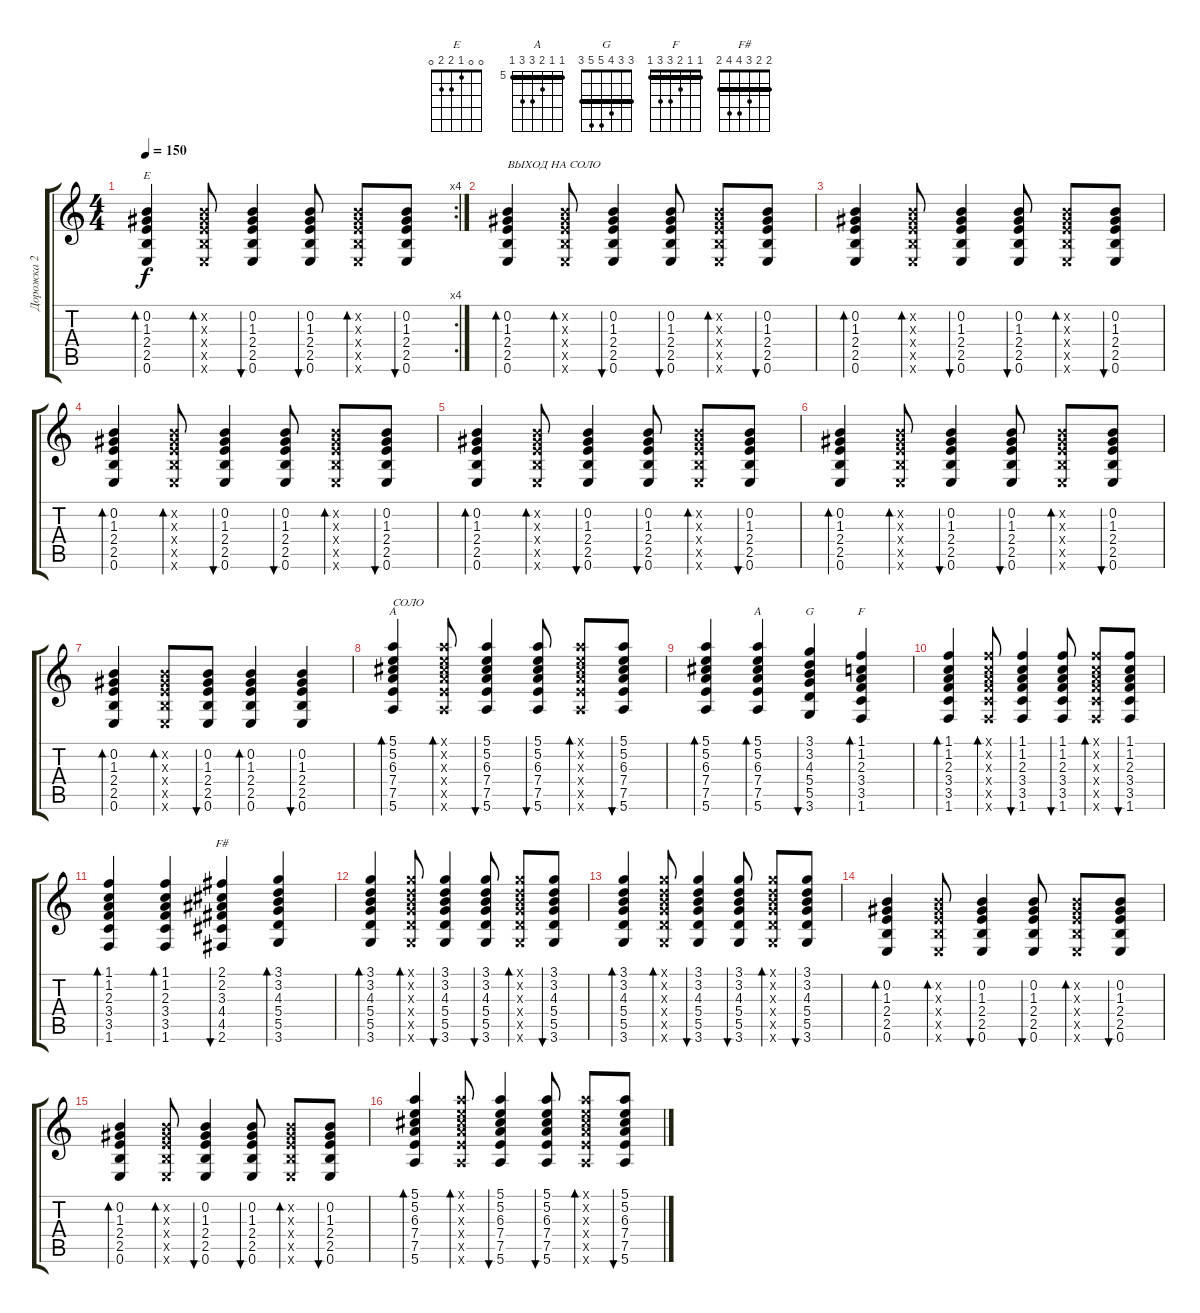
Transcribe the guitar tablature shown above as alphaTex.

\track ("Дорожка 2" "Дорожка 2") {instrument acousticguitarnylon}
\staff {score tabs}
\tuning (E4 B3 G3 D3 A2 E2) {hide}
\chord ("E" 0 0 1 2 2 0)
\chord ("A" x x x x x x)
\chord ("A" 5 5 6 7 7 5) {firstfret 5 barre 5}
\chord ("G" 3 3 4 5 5 3) {barre 3}
\chord ("F" 1 1 2 3 3 1) {barre 1}
\chord ("F#" 2 2 3 4 4 2) {barre 2}
\rc 4
\ts (4 4)
\tempo 150
\clef g2
\ks c
(0.2 1.3 2.4 2.5 0.6).4{bd 60 ch "E" dy f} (0.2{x} 1.3{x} 2.4{x} 2.5{x} 0.6{x}).8{bd 60} (0.2 1.3 2.4 2.5 0.6).4{bu 60} (0.2 1.3 2.4 2.5 0.6).8{bu 60} (0.2{x} 1.3{x} 2.4{x} 2.5{x} 0.6{x}).8{bd 60} (0.2 1.3 2.4 2.5 0.6).8{bu 60} |
(0.2 1.3 2.4 2.5 0.6).4{bd 60 txt "ВЫХОД НА СОЛО"} (0.2{x} 1.3{x} 2.4{x} 2.5{x} 0.6{x}).8{bd 60} (0.2 1.3 2.4 2.5 0.6).4{bu 60} (0.2 1.3 2.4 2.5 0.6).8{bu 60} (0.2{x} 1.3{x} 2.4{x} 2.5{x} 0.6{x}).8{bd 60} (0.2 1.3 2.4 2.5 0.6).8{bu 60} |
(0.2 1.3 2.4 2.5 0.6).4{bd 60} (0.2{x} 1.3{x} 2.4{x} 2.5{x} 0.6{x}).8{bd 60} (0.2 1.3 2.4 2.5 0.6).4{bu 60} (0.2 1.3 2.4 2.5 0.6).8{bu 60} (0.2{x} 1.3{x} 2.4{x} 2.5{x} 0.6{x}).8{bd 60} (0.2 1.3 2.4 2.5 0.6).8{bu 60} |
(0.2 1.3 2.4 2.5 0.6).4{bd 60} (0.2{x} 1.3{x} 2.4{x} 2.5{x} 0.6{x}).8{bd 60} (0.2 1.3 2.4 2.5 0.6).4{bu 60} (0.2 1.3 2.4 2.5 0.6).8{bu 60} (0.2{x} 1.3{x} 2.4{x} 2.5{x} 0.6{x}).8{bd 60} (0.2 1.3 2.4 2.5 0.6).8{bu 60} |
(0.2 1.3 2.4 2.5 0.6).4{bd 60} (0.2{x} 1.3{x} 2.4{x} 2.5{x} 0.6{x}).8{bd 60} (0.2 1.3 2.4 2.5 0.6).4{bu 60} (0.2 1.3 2.4 2.5 0.6).8{bu 60} (0.2{x} 1.3{x} 2.4{x} 2.5{x} 0.6{x}).8{bd 60} (0.2 1.3 2.4 2.5 0.6).8{bu 60} |
(0.2 1.3 2.4 2.5 0.6).4{bd 60} (0.2{x} 1.3{x} 2.4{x} 2.5{x} 0.6{x}).8{bd 60} (0.2 1.3 2.4 2.5 0.6).4{bu 60} (0.2 1.3 2.4 2.5 0.6).8{bu 60} (0.2{x} 1.3{x} 2.4{x} 2.5{x} 0.6{x}).8{bd 60} (0.2 1.3 2.4 2.5 0.6).8{bu 60} |
(0.2 1.3 2.4 2.5 0.6).4{bd 60} (0.2{x} 1.3{x} 2.4{x} 2.5{x} 0.6{x}).8{bd 60} (0.2 1.3 2.4 2.5 0.6).8{bu 60} (0.2 1.3 2.4 2.5 0.6).4{bd 60} (0.2 1.3 2.4 2.5 0.6).4{bu 60} |
(5.1 5.2 6.3 7.4 7.5 5.6).4{bd 60 ch "A" txt "СОЛО"} (5.1{x} 5.2{x} 6.3{x} 7.4{x} 7.5{x} 5.6{x}).8{bd 60} (5.1 5.2 6.3 7.4 7.5 5.6).4{bu 60} (5.1 5.2 6.3 7.4 7.5 5.6).8{bu 60} (5.1{x} 5.2{x} 6.3{x} 7.4{x} 7.5{x} 5.6{x}).8{bd 60} (5.1 5.2 6.3 7.4 7.5 5.6).8{bu 60} |
(5.1 5.2 6.3 7.4 7.5 5.6).4{bd 60} (5.1 5.2 6.3 7.4 7.5 5.6).4{bd 60 ch "A"} (3.1 3.2 4.3 5.4 5.5 3.6).4{bu 60 ch "G"} (1.1 1.2 2.3 3.4 3.5 1.6).4{bd 60 ch "F"} |
(1.1 1.2 2.3 3.4 3.5 1.6).4{bd 60} (1.1{x} 1.2{x} 2.3{x} 3.4{x} 3.5{x} 1.6{x}).8{bd 60} (1.1 1.2 2.3 3.4 3.5 1.6).4{bu 60} (1.1 1.2 2.3 3.4 3.5 1.6).8{bu 60} (1.1{x} 1.2{x} 2.3{x} 3.4{x} 3.5{x} 1.6{x}).8{bd 60} (1.1 1.2 2.3 3.4 3.5 1.6).8{bu 60} |
(1.1 1.2 2.3 3.4 3.5 1.6).4{bd 60} (1.1 1.2 2.3 3.4 3.5 1.6).4{bd 60} (2.1 2.2 3.3 4.4 4.5 2.6).4{bu 60 ch "F#"} (3.1 3.2 4.3 5.4 5.5 3.6).4{bd 60} |
(3.1 3.2 4.3 5.4 5.5 3.6).4{bd 60} (3.1{x} 3.2{x} 4.3{x} 5.4{x} 5.5{x} 3.6{x}).8{bd 60} (3.1 3.2 4.3 5.4 5.5 3.6).4{bu 60} (3.1 3.2 4.3 5.4 5.5 3.6).8{bu 60} (3.1{x} 3.2{x} 4.3{x} 5.4{x} 5.5{x} 3.6{x}).8{bd 60} (3.1 3.2 4.3 5.4 5.5 3.6).8{bu 60} |
(3.1 3.2 4.3 5.4 5.5 3.6).4{bd 60} (3.1{x} 3.2{x} 4.3{x} 5.4{x} 5.5{x} 3.6{x}).8{bd 60} (3.1 3.2 4.3 5.4 5.5 3.6).4{bu 60} (3.1 3.2 4.3 5.4 5.5 3.6).8{bu 60} (3.1{x} 3.2{x} 4.3{x} 5.4{x} 5.5{x} 3.6{x}).8{bd 60} (3.1 3.2 4.3 5.4 5.5 3.6).8{bu 60} |
(0.2 1.3 2.4 2.5 0.6).4{bd 60} (0.2{x} 1.3{x} 2.4{x} 2.5{x} 0.6{x}).8{bd 60} (0.2 1.3 2.4 2.5 0.6).4{bu 60} (0.2 1.3 2.4 2.5 0.6).8{bu 60} (0.2{x} 1.3{x} 2.4{x} 2.5{x} 0.6{x}).8{bd 60} (0.2 1.3 2.4 2.5 0.6).8{bu 60} |
(0.2 1.3 2.4 2.5 0.6).4{bd 60} (0.2{x} 1.3{x} 2.4{x} 2.5{x} 0.6{x}).8{bd 60} (0.2 1.3 2.4 2.5 0.6).4{bu 60} (0.2 1.3 2.4 2.5 0.6).8{bu 60} (0.2{x} 1.3{x} 2.4{x} 2.5{x} 0.6{x}).8{bd 60} (0.2 1.3 2.4 2.5 0.6).8{bu 60} |
(5.1 5.2 6.3 7.4 7.5 5.6).4{bd 60} (5.1{x} 5.2{x} 6.3{x} 7.4{x} 7.5{x} 5.6{x}).8{bd 60} (5.1 5.2 6.3 7.4 7.5 5.6).4{bu 60} (5.1 5.2 6.3 7.4 7.5 5.6).8{bu 60} (5.1{x} 5.2{x} 6.3{x} 7.4{x} 7.5{x} 5.6{x}).8{bd 60} (5.1 5.2 6.3 7.4 7.5 5.6).8{bu 60}
